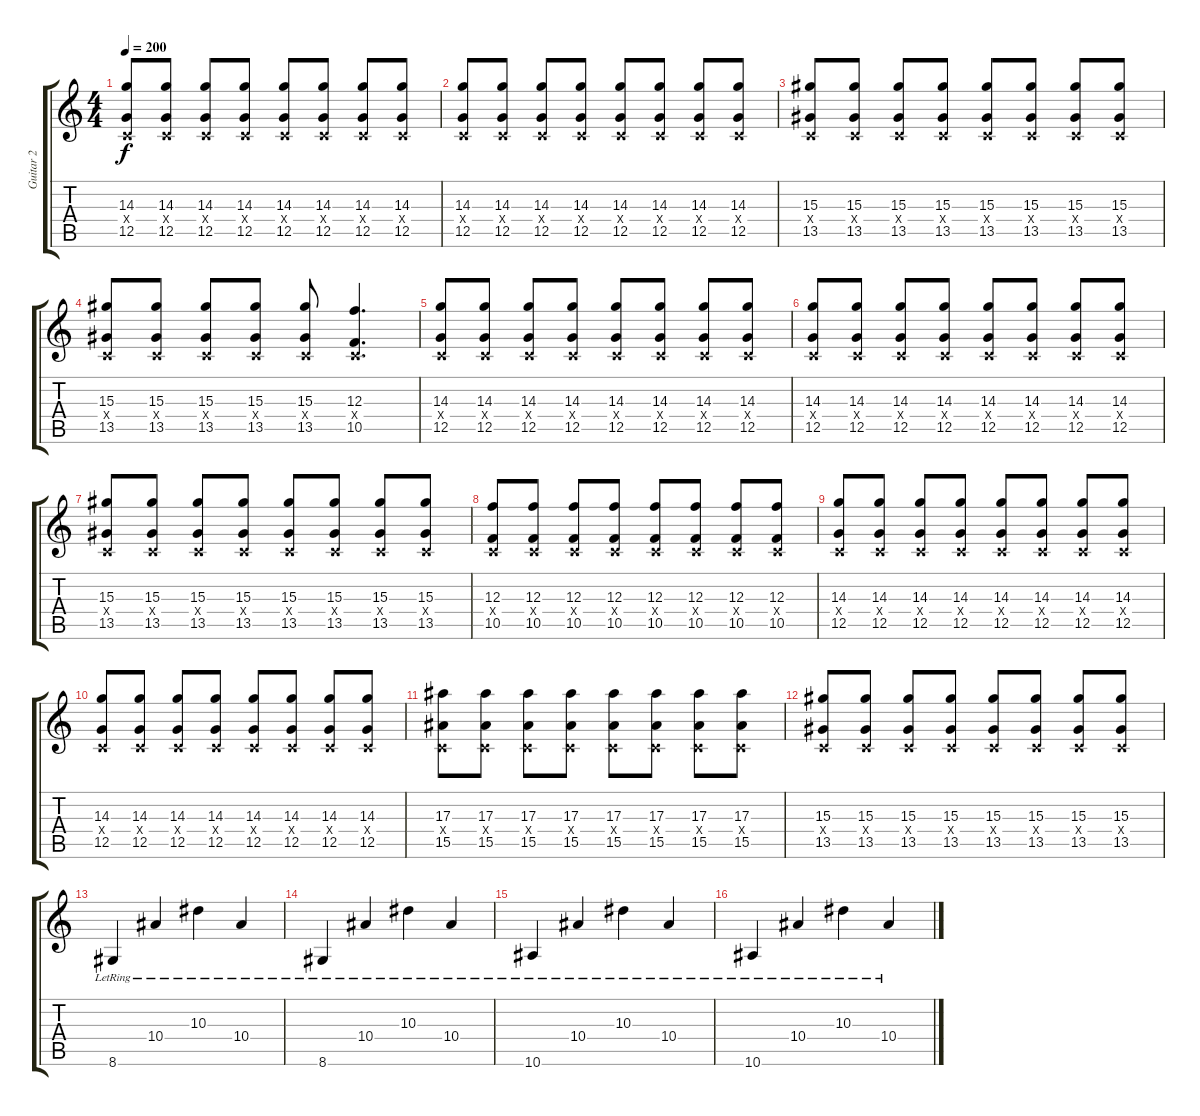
\track ("Guitar 2" "Guitar 2") {instrument overdrivenguitar}
\staff {score tabs}
\tuning (D4 A3 F3 C3 G2 C2) {hide}
\ts (4 4)
\tempo 200
\clef g2
\ks c
(14.3 0.4{x} 12.5).8{dy f} (14.3 0.4{x} 12.5).8 (14.3 0.4{x} 12.5).8 (14.3 0.4{x} 12.5).8 (14.3 0.4{x} 12.5).8 (14.3 0.4{x} 12.5).8 (14.3 0.4{x} 12.5).8 (14.3 0.4{x} 12.5).8 |
(14.3 0.4{x} 12.5).8 (14.3 0.4{x} 12.5).8 (14.3 0.4{x} 12.5).8 (14.3 0.4{x} 12.5).8 (14.3 0.4{x} 12.5).8 (14.3 0.4{x} 12.5).8 (14.3 0.4{x} 12.5).8 (14.3 0.4{x} 12.5).8 |
(15.3 0.4{x} 13.5).8 (15.3 0.4{x} 13.5).8 (15.3 0.4{x} 13.5).8 (15.3 0.4{x} 13.5).8 (15.3 0.4{x} 13.5).8 (15.3 0.4{x} 13.5).8 (15.3 0.4{x} 13.5).8 (15.3 0.4{x} 13.5).8 |
(15.3 0.4{x} 13.5).8 (15.3 0.4{x} 13.5).8 (15.3 0.4{x} 13.5).8 (15.3 0.4{x} 13.5).8 (15.3 0.4{x} 13.5).8 (12.3 0.4{x} 10.5).4{d} |
(14.3 0.4{x} 12.5).8 (14.3 0.4{x} 12.5).8 (14.3 0.4{x} 12.5).8 (14.3 0.4{x} 12.5).8 (14.3 0.4{x} 12.5).8 (14.3 0.4{x} 12.5).8 (14.3 0.4{x} 12.5).8 (14.3 0.4{x} 12.5).8 |
(14.3 0.4{x} 12.5).8 (14.3 0.4{x} 12.5).8 (14.3 0.4{x} 12.5).8 (14.3 0.4{x} 12.5).8 (14.3 0.4{x} 12.5).8 (14.3 0.4{x} 12.5).8 (14.3 0.4{x} 12.5).8 (14.3 0.4{x} 12.5).8 |
(15.3 0.4{x} 13.5).8 (15.3 0.4{x} 13.5).8 (15.3 0.4{x} 13.5).8 (15.3 0.4{x} 13.5).8 (15.3 0.4{x} 13.5).8 (15.3 0.4{x} 13.5).8 (15.3 0.4{x} 13.5).8 (15.3 0.4{x} 13.5).8 |
(12.3 0.4{x} 10.5).8 (12.3 0.4{x} 10.5).8 (12.3 0.4{x} 10.5).8 (12.3 0.4{x} 10.5).8 (12.3 0.4{x} 10.5).8 (12.3 0.4{x} 10.5).8 (12.3 0.4{x} 10.5).8 (12.3 0.4{x} 10.5).8 |
(14.3 0.4{x} 12.5).8 (14.3 0.4{x} 12.5).8 (14.3 0.4{x} 12.5).8 (14.3 0.4{x} 12.5).8 (14.3 0.4{x} 12.5).8 (14.3 0.4{x} 12.5).8 (14.3 0.4{x} 12.5).8 (14.3 0.4{x} 12.5).8 |
(14.3 0.4{x} 12.5).8 (14.3 0.4{x} 12.5).8 (14.3 0.4{x} 12.5).8 (14.3 0.4{x} 12.5).8 (14.3 0.4{x} 12.5).8 (14.3 0.4{x} 12.5).8 (14.3 0.4{x} 12.5).8 (14.3 0.4{x} 12.5).8 |
(17.3 0.4{x} 15.5).8 (17.3 0.4{x} 15.5).8 (17.3 0.4{x} 15.5).8 (17.3 0.4{x} 15.5).8 (17.3 0.4{x} 15.5).8 (17.3 0.4{x} 15.5).8 (17.3 0.4{x} 15.5).8 (17.3 0.4{x} 15.5).8 |
(15.3 0.4{x} 13.5).8 (15.3 0.4{x} 13.5).8 (15.3 0.4{x} 13.5).8 (15.3 0.4{x} 13.5).8 (15.3 0.4{x} 13.5).8 (15.3 0.4{x} 13.5).8 (15.3 0.4{x} 13.5).8 (15.3 0.4{x} 13.5).8 |
8.6{lr}.4{instrument electricguitarjazz} 10.4{lr}.4 10.3{lr}.4 10.4{lr}.4 |
8.6{lr}.4 10.4{lr}.4 10.3{lr}.4 10.4{lr}.4 |
10.6{lr}.4 10.4{lr}.4 10.3{lr}.4 10.4{lr}.4 |
10.6{lr}.4 10.4{lr}.4 10.3{lr}.4 10.4{lr}.4
